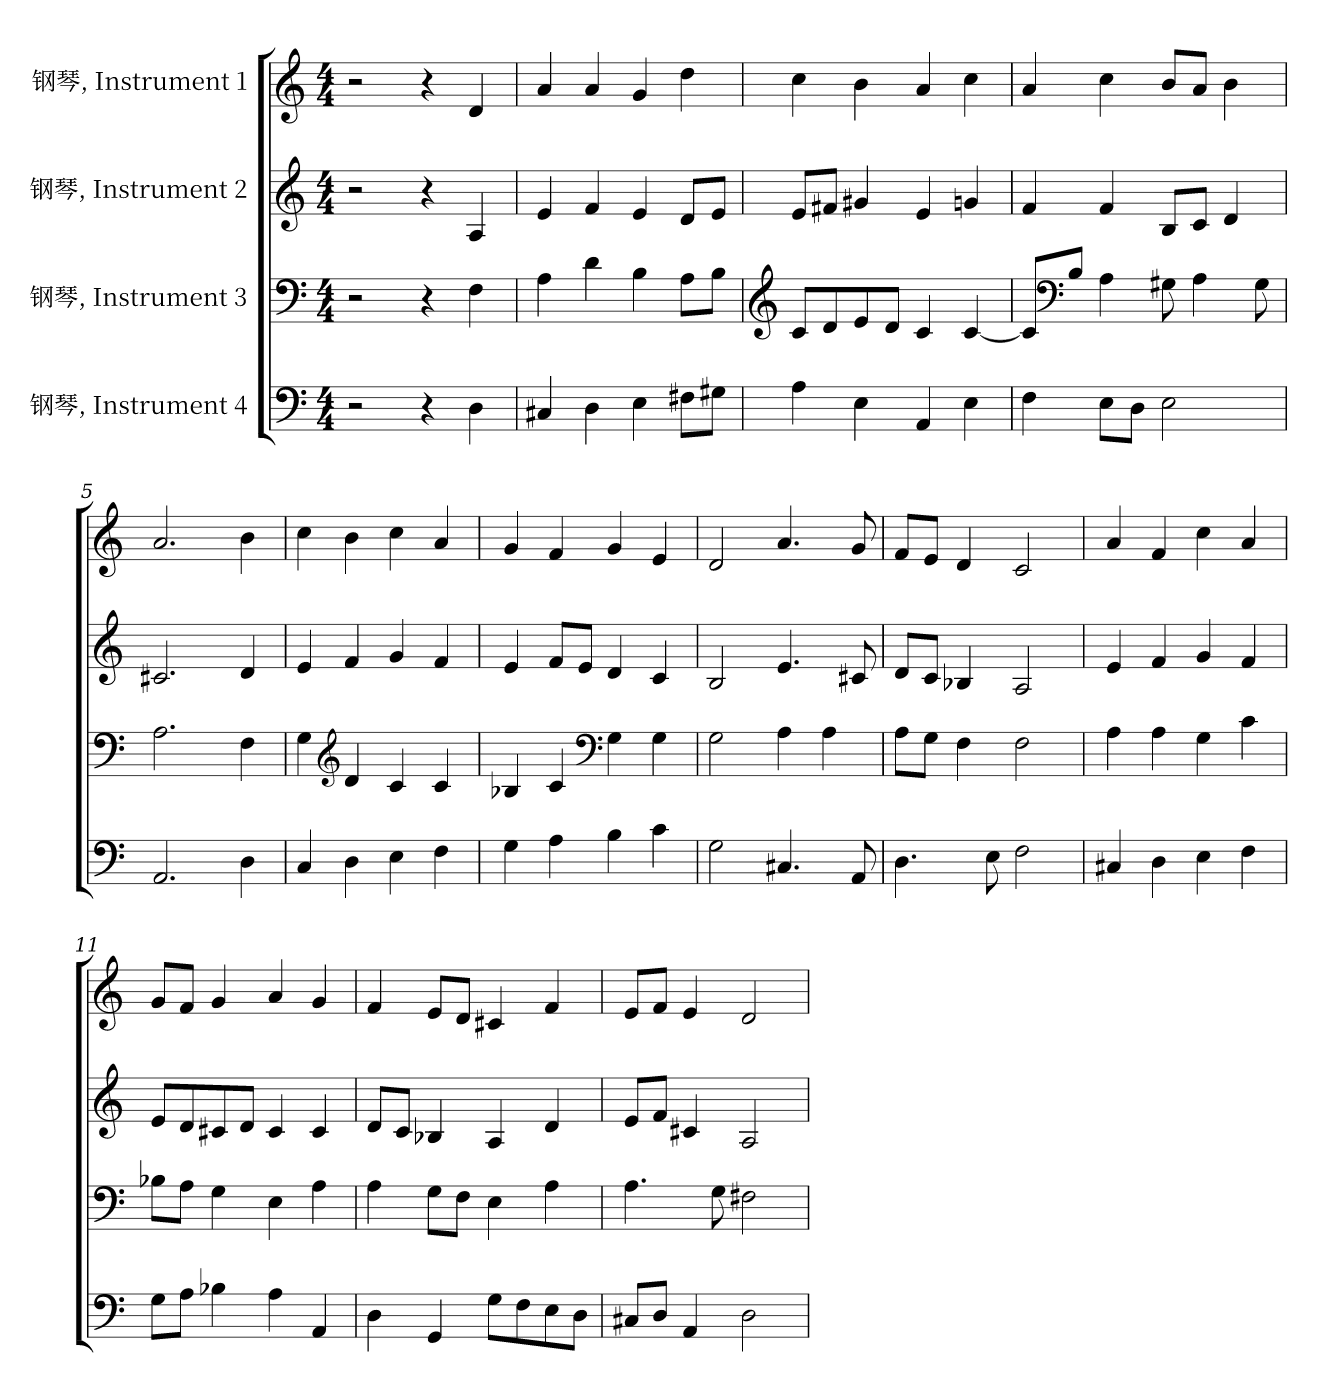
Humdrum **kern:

**kern	**kern	**kern	**kern
*part4	*part3	*part2	*part1
*staff4	*staff3	*staff2	*staff1
*I"钢琴, Instrument 4	*I"钢琴, Instrument 3	*I"钢琴, Instrument 2	*I"钢琴, Instrument 1
*clefF4	*clefF4	*clefG2	*clefG2
*k[]	*k[]	*k[]	*k[]
*M4/4	*M4/4	*M4/4	*M4/4
*MM96	*MM96	*MM96	*MM96
=1	=1	=1	=1
2r	2r	2r	2r
4r	4r	4r	4r
4D\	4F\	4A/	4d/
=2	=2	=2	=2
4C#X/	4A\	4e/	4a/
4D\	4d\	4f/	4a/
4E\	4B\	4e/	4g/
8F#X\L	8A\L	8d/L	4dd\
8G#X\J	8B\J	8e/J	.
=3	=3	=3	=3
*	*clefG2	*	*
4A\	8c/L	8e/L	4cc\
.	8d/	8f#X/J	.
4E\	8e/	4g#X/	4b\
.	8d/J	.	.
4AA/	4c/	4e/	4a/
4E\	[4c/	4gn/	4cc\
=4	=4	=4	=4
4F\	8c/L]	4f/	4a/
*	*clefF4	*	*
.	8B/J	.	.
8E\L	4A\	4f/	4cc\
8D\J	.	.	.
2E\	8G#X\	8B/L	8b/L
.	4A\	8c/J	8a/J
.	.	4d/	4b\
.	8G#\	.	.
=5	=5	=5	=5
2.AA/	2.A\	2.c#X/	2.a/
4D\	4F\	4d/	4b\
!!LO:LB:g=z
=6	=6	=6	=6
4C/	4G\	4e/	4cc\
*	*clefG2	*	*
4D\	4d/	4f/	4b\
4E\	4c/	4g/	4cc\
4F\	4c/	4f/	4a/
=7	=7	=7	=7
4G\	4B-X/	4e/	4g/
4A\	4c/	8f/L	4f/
.	.	8e/J	.
*	*clefF4	*	*
4B\	4G\	4d/	4g/
4c\	4G\	4c/	4e/
=8	=8	=8	=8
2G\	2G\	2B/	2d/
4.C#X/	4A\	4.e/	4.a/
.	4A\	.	.
8AA/	.	8c#X/	8g/
=9	=9	=9	=9
4.D\	8A\L	8d/L	8f/L
.	8G\J	8c/J	8e/J
.	4F\	4B-X/	4d/
8E\	.	.	.
2F\	2F\	2A/	2c/
=10	=10	=10	=10
4C#X/	4A\	4e/	4a/
4D\	4A\	4f/	4f/
4E\	4G\	4g/	4cc\
4F\	4c\	4f/	4a/
=11	=11	=11	=11
8G\L	8B-X\L	8e/L	8g/L
8A\J	8A\J	8d/	8f/J
4B-X\	4G\	8c#X/	4g/
.	.	8d/J	.
4A\	4E\	4c#/	4a/
4AA/	4A\	4c#/	4g/
!!LO:LB:g=z
=12	=12	=12	=12
4D\	4A\	8d/L	4f/
.	.	8c/J	.
4GG/	8G\L	4B-X/	8e/L
.	8F\J	.	8d/J
8G\L	4E\	4A/	4c#X/
8F\	.	.	.
8E\	4A\	4d/	4f/
8D\J	.	.	.
=13	=13	=13	=13
8C#X/L	4.A\	8e/L	8e/L
8D/J	.	8f/J	8f/J
4AA/	.	4c#X/	4e/
.	8G\	.	.
2D\	2F#X\	2A/	2d/
=	=	=	=
*-	*-	*-	*-
